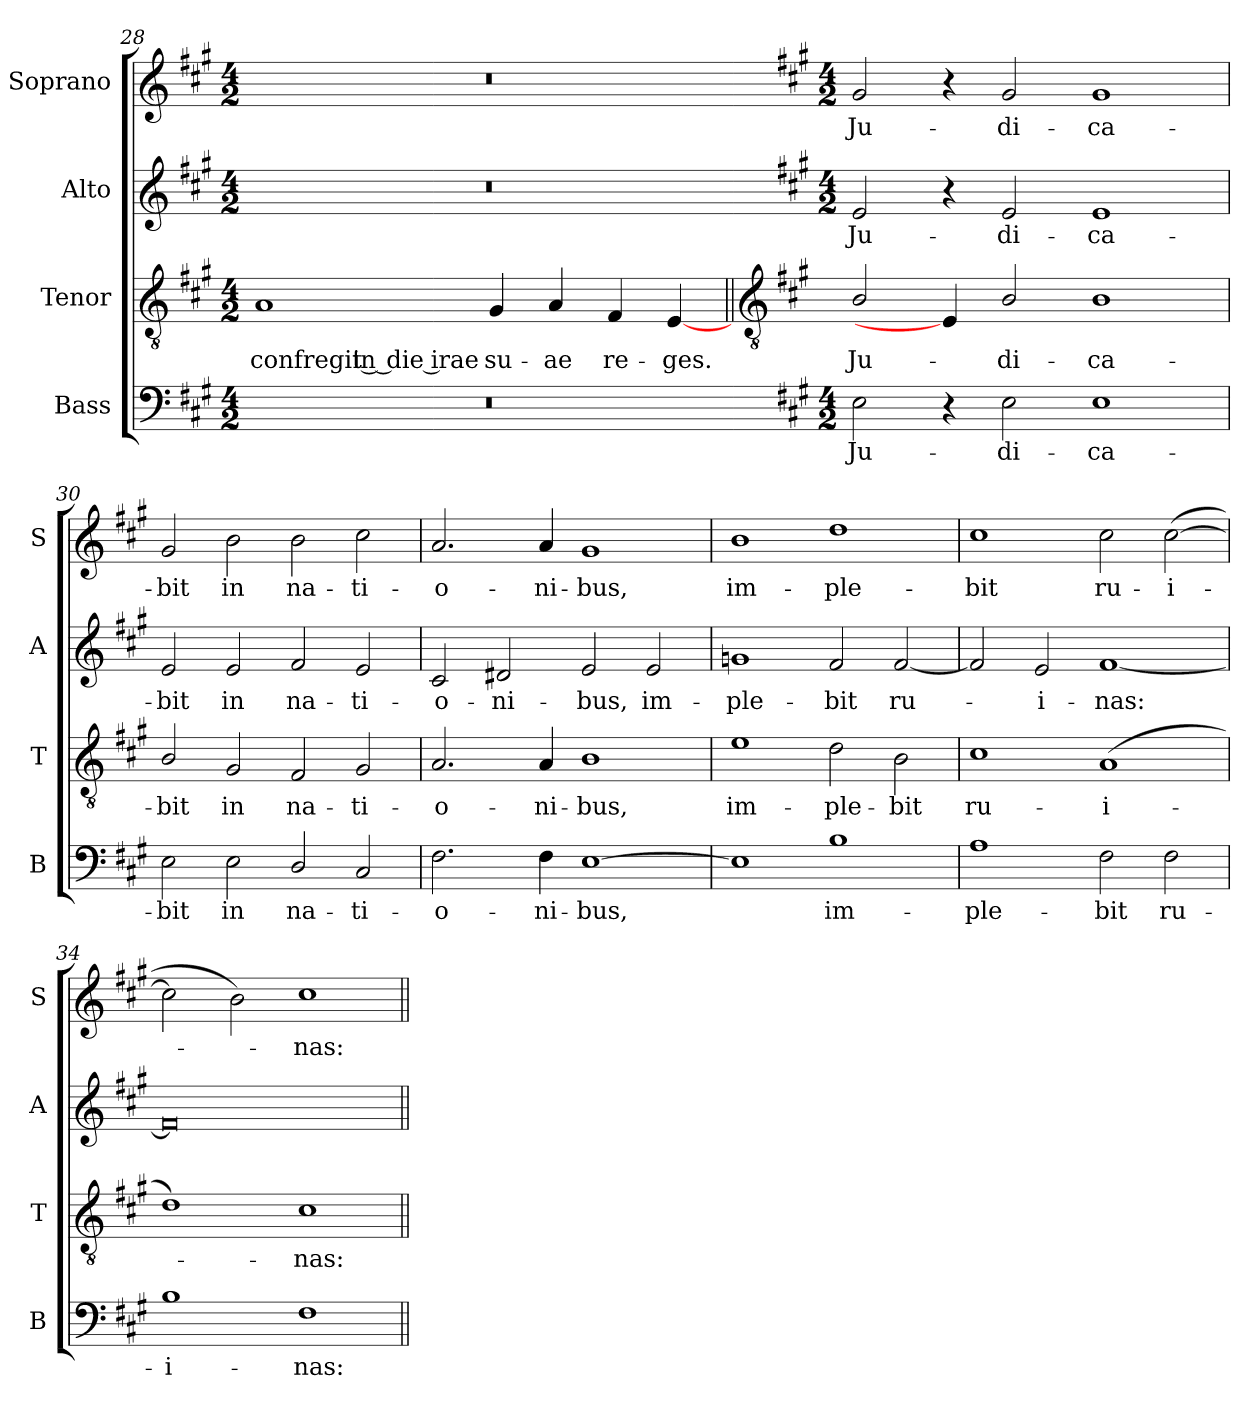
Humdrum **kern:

**kern	**text	**kern	**text	**kern	**text	**kern	**text
*part4	*part4	*part3	*part3	*part2	*part2	*part1	*part1
*staff4	*staff4	*staff3	*staff3	*staff2	*staff2	*staff1	*staff1
*I"Bass	*	*I"Tenor	*	*I"Alto	*	*I"Soprano	*
*I'B	*	*I'T	*	*I'A	*	*I'S	*
*clefF4	*	*clefGv2	*	*clefG2	*	*clefG2	*
*k[f#c#g#]	*	*k[f#c#g#]	*	*k[f#c#g#]	*	*k[f#c#g#]	*
*A:	*	*A:	*	*A:	*	*A:	*
*M4/2	*	*M4/2	*	*M4/2	*	*M4/2	*
=28	=28	=28	=28	=28	=28	=28	=28
!	!	!	!LO:LY:b	!	!	!	!
0r	.	1A	confregit in die irae	0r	.	0r	.
!	!	!	!LO:LY:b	!	!	!	!
.	.	4G#	su-	.	.	.	.
!	!	!	!LO:LY:b	!	!	!	!
.	.	4A	-ae	.	.	.	.
!	!	!	!LO:LY:b	!	!	!	!
.	.	4F#	re-	.	.	.	.
!	!	!	!LO:LY:b	!	!	!	!
.	.	[4E	-ges.	.	.	.	.
!!LO:LB:g=z
=29	=29	=29||	=29	=29	=29	=29	=29
*	*	*clefGv2	*	*	*	*	*
*k[f#c#g#]	*	*	*	*k[f#c#g#]	*	*k[f#c#g#]	*
*A:	*	*	*	*A:	*	*A:	*
*M4/2	*	*	*	*M4/2	*	*M4/2	*
!	!LO:LY:b	!	!LO:LY:b	!	!LO:LY:b	!	!LO:LY:b
2E	Ju-	2B/	Ju-	2e	Ju-	2g#	Ju-
4r	.	4E]	.	4r	.	4r	.
!	!LO:LY:b	!	!LO:LY:b	!	!LO:LY:b	!	!LO:LY:b
2E	-di-	2B/	-di-	2e	-di-	2g#	-di-
!	!LO:LY:b	!	!LO:LY:b	!	!LO:LY:b	!	!LO:LY:b
1E	-ca-	1B	-ca-	1e	-ca-	1g#	-ca-
=30	=30	=30	=30	=30	=30	=30	=30
!	!LO:LY:b	!	!LO:LY:b	!	!LO:LY:b	!	!LO:LY:b
2E	-bit	2B/	-bit	2e	-bit	2g#	-bit
!	!LO:LY:b	!	!LO:LY:b	!	!LO:LY:b	!	!LO:LY:b
2E	in	2G#/	in	2e	in	2b	in
!	!LO:LY:b	!	!LO:LY:b	!	!LO:LY:b	!	!LO:LY:b
2D/	na-	2F#	na-	2f#	na-	2b	na-
!	!LO:LY:b	!	!LO:LY:b	!	!LO:LY:b	!	!LO:LY:b
2C#	-ti-	2G#	-ti-	2e	-ti-	2cc#	-ti-
=31	=31	=31	=31	=31	=31	=31	=31
!	!LO:LY:b	!	!LO:LY:b	!	!LO:LY:b	!	!LO:LY:b
2.F#	-o-	2.A	-o-	2c#	-o-	2.a	-o-
!	!	!	!	!	!LO:LY:b	!	!
.	.	.	.	2d#X	-ni-	.	.
!	!LO:LY:b	!	!LO:LY:b	!	!	!	!LO:LY:b
4F#	-ni-	4A	-ni-	.	.	4a	-ni-
!	!LO:LY:b	!	!LO:LY:b	!	!LO:LY:b	!	!LO:LY:b
[1E	-bus,	1B	-bus,	2e	-bus,	1g#	-bus,
!	!	!	!	!	!LO:LY:b	!	!
.	.	.	.	2e	im-	.	.
=32	=32	=32	=32	=32	=32	=32	=32
!	!	!	!LO:LY:b	!	!LO:LY:b	!	!LO:LY:b
1E]	.	1e	im-	1gn	-ple-	1b	im-
!	!LO:LY:b	!	!LO:LY:b	!	!LO:LY:b	!	!LO:LY:b
1B	im-	2d	-ple-	2f#	-bit	1dd	-ple-
!	!	!	!LO:LY:b	!	!LO:LY:b	!	!
.	.	2B	-bit	[2f#	ru-	.	.
=33	=33	=33	=33	=33	=33	=33	=33
!	!LO:LY:b	!	!LO:LY:b	!	!	!	!LO:LY:b
1A	-ple-	1c#	ru-	2f#]	.	1cc#	-bit
!	!	!	!	!	!LO:LY:b	!	!
.	.	.	.	2e	i-	.	.
!	!LO:LY:b	!	!LO:LY:b	!	!LO:LY:b	!	!LO:LY:b
2F#	-bit	(<1A	-i-	[1f#	-nas:	2cc#	ru-
!	!LO:LY:b	!	!	!	!	!	!LO:LY:b
2F#	ru-	.	.	.	.	(>[2cc#	-i-
=34	=34	=34	=34	=34	=34	=34	=34
!	!LO:LY:b	!	!	!	!	!	!
1B	-i-	1d)	.	0f#]	.	2cc#]	.
.	.	.	.	.	.	2b)	.
!	!LO:LY:b	!	!LO:LY:b	!	!	!	!LO:LY:b
1F#	-nas:	1c#	nas:	.	.	1cc#	nas:
=||	=||	=||	=||	=||	=||	=||	=||
*-	*-	*-	*-	*-	*-	*-	*-
